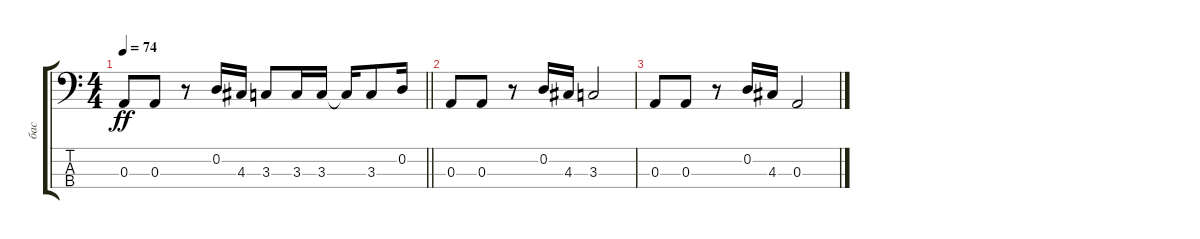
\track ("бас" "бас") {instrument electricbassfinger}
\staff {score tabs}
\tuning (G2 D2 A1 E1) {hide}
\ts (4 4)
\tempo 74
\clef f4
\barLineRight lightlight
\ks aminor
0.3.8{dy ff} 0.3.8 r.8 0.2.16 4.3.16 3.3.8 3.3.16 3.3.16 3.3{t}.16 3.3.8 0.2.16 |
\section ("" "")
0.3.8 0.3.8 r.8 0.2.16 4.3.16 3.3.2 |
0.3.8 0.3.8 r.8 0.2.16 4.3.16 0.3.2
